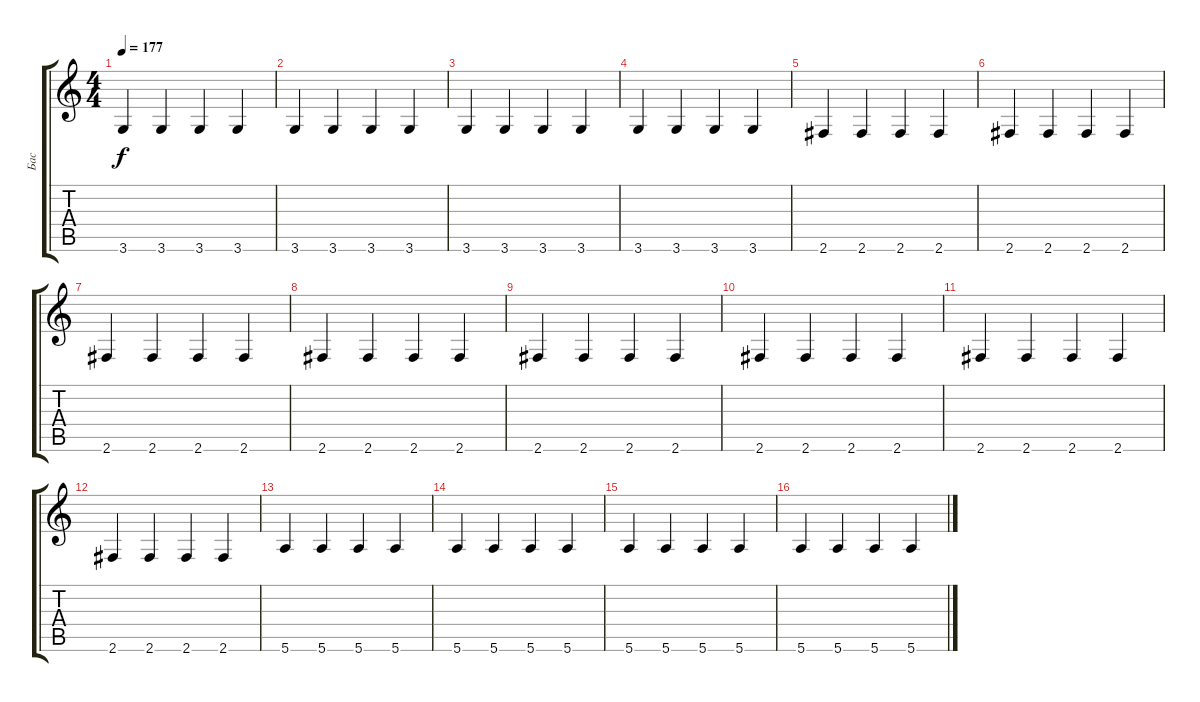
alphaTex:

\track ("Бас" "Бас") {instrument electricbassfinger}
\staff {score tabs}
\tuning (E4 B3 G3 D3 A2 E2) {hide}
\ts (4 4)
\tempo 177
\clef g2
\ks c
3.6.4{dy f} 3.6.4 3.6.4 3.6.4 |
3.6.4 3.6.4 3.6.4 3.6.4 |
3.6.4 3.6.4 3.6.4 3.6.4 |
3.6.4 3.6.4 3.6.4 3.6.4 |
2.6.4 2.6.4 2.6.4 2.6.4 |
2.6.4 2.6.4 2.6.4 2.6.4 |
2.6.4 2.6.4 2.6.4 2.6.4 |
2.6.4 2.6.4 2.6.4 2.6.4 |
2.6.4 2.6.4 2.6.4 2.6.4 |
2.6.4 2.6.4 2.6.4 2.6.4 |
2.6.4 2.6.4 2.6.4 2.6.4 |
2.6.4 2.6.4 2.6.4 2.6.4 |
5.6.4 5.6.4 5.6.4 5.6.4 |
5.6.4 5.6.4 5.6.4 5.6.4 |
5.6.4 5.6.4 5.6.4 5.6.4 |
5.6.4 5.6.4 5.6.4 5.6.4
